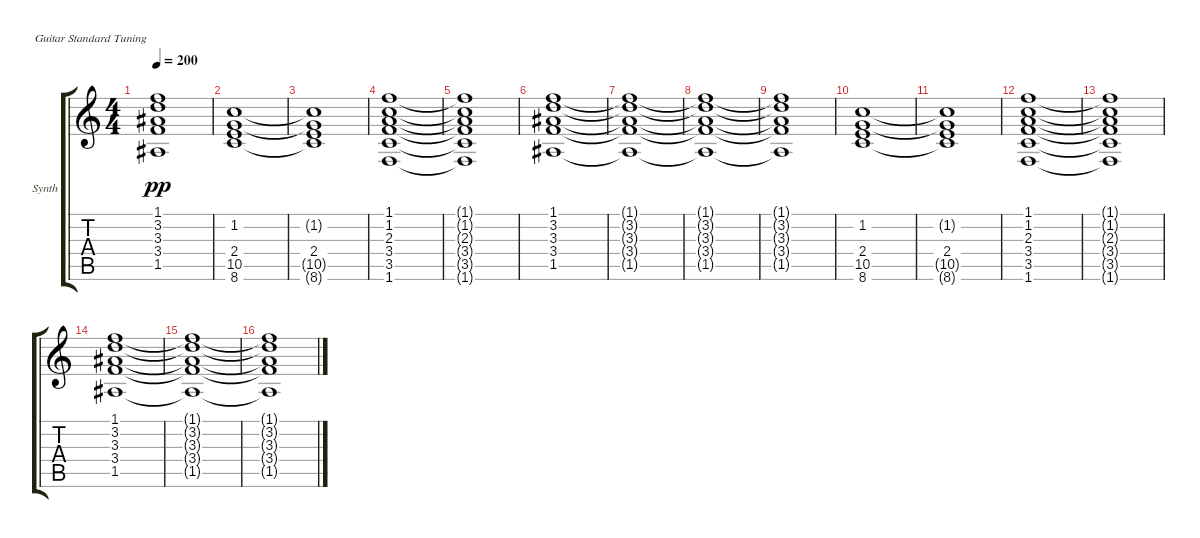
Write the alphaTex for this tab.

\defaultSystemsLayout 4
\bracketExtendMode groupsimilarinstruments
\firstSystemTrackNameOrientation horizontal
\otherSystemsTrackNameOrientation horizontal
\track ("Synth" "Synth") {instrument acousticguitarsteel}
\staff {score tabs}
\tuning (E4 B3 G3 D3 A2 E2)
\ts (4 4)
\tempo 200
\clef g2
\ks c
(1.1{t} 3.2{t} 3.3{t} 3.4{t} 1.5{t}).1{dy pp} |
(8.6 10.5 2.4 1.2).1 |
(8.6{t} 2.4 10.5{t} 1.2{t}).1 |
(1.1 1.2 2.3 3.4 3.5 1.6).1 |
(1.1{t} 1.2{t} 2.3{t} 3.4{t} 3.5{t} 1.6{t}).1 |
(1.1 3.2 3.3 3.4 1.5).1 |
(1.1{t} 3.2{t} 3.3{t} 3.4{t} 1.5{t}).1 |
(1.1{t} 3.2{t} 3.3{t} 3.4{t} 1.5{t}).1 |
(1.1{t} 3.2{t} 3.3{t} 3.4{t} 1.5{t}).1 |
(8.6 10.5 2.4 1.2).1 |
(8.6{t} 2.4 10.5{t} 1.2{t}).1 |
(1.1 1.2 2.3 3.4 3.5 1.6).1 |
(1.1{t} 1.2{t} 2.3{t} 3.4{t} 3.5{t} 1.6{t}).1 |
(1.1 3.2 3.3 3.4 1.5).1 |
(1.1{t} 3.2{t} 3.3{t} 3.4{t} 1.5{t}).1 |
(1.1{t} 3.2{t} 3.3{t} 3.4{t} 1.5{t}).1
